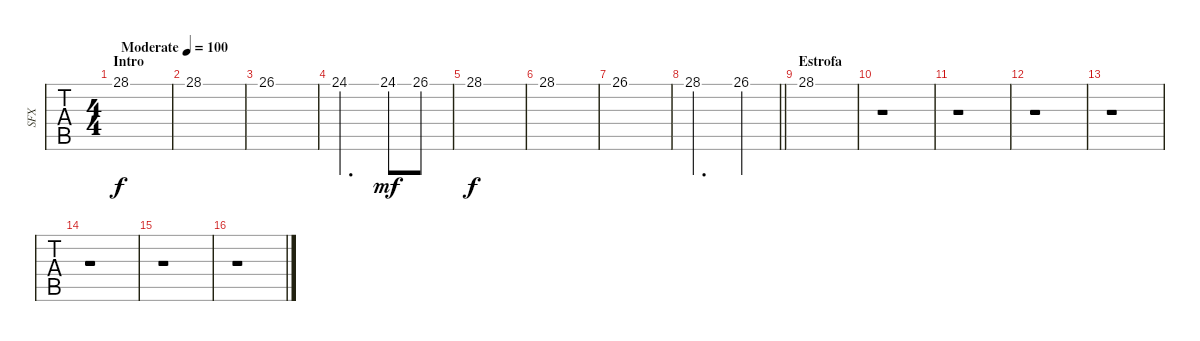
\track ("SFX" "SFX") {instrument fx3crystal}
\staff {tabs}
\tuning (E4 B3 G3 D3 A2 E2) {hide}
\ts (4 4)
\section ("" "Intro")
\tempo (100 "Moderate")
\clef g2
\ks g#minor
28.1.1{dy f instrument fx3crystal} |
28.1.1 |
26.1.1 |
24.1.2{d} 24.1.8{dy mf} 26.1.8 |
28.1.1{dy f} |
28.1.1 |
26.1.1 |
\barLineRight lightlight
28.1.2{d} 26.1.4 |
\section ("" "Estrofa")
28.1.1 |
r.1 |
r.1 |
r.1 |
r.1 |
r.1 |
r.1 |
r.1
